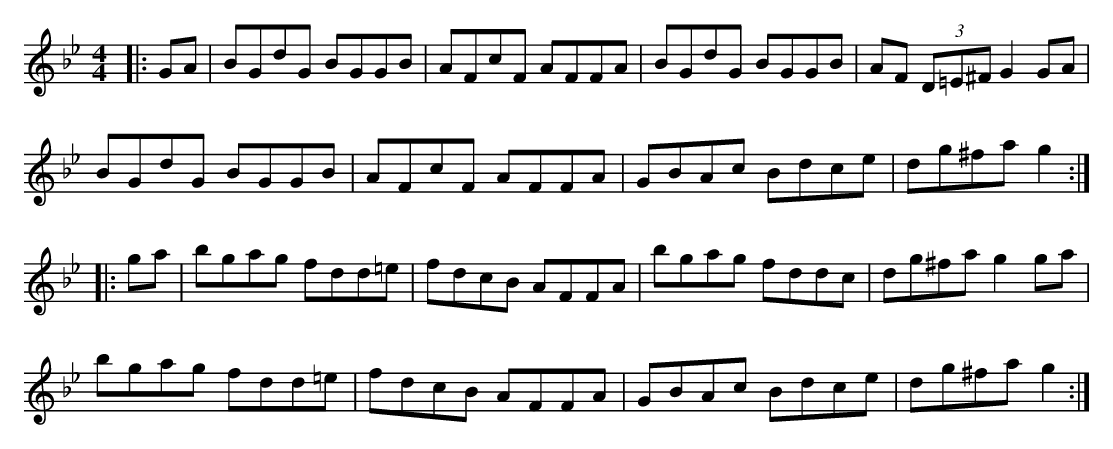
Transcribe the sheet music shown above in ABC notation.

X:1
M:4/4
K:Gmin
|:GA|BGdG BGGB|AFcF AFFA|BGdG BGGB|AF (3D=E^F G2 GA|
BGdG BGGB|AFcF AFFA|GBAc Bdce|dg^fa g2:|
|:ga|bgag fdd=e|fdcB AFFA|bgag fddc|dg^fa g2 ga|
bgag fdd=e|fdcB AFFA|GBAc Bdce|dg^fa g2:|
